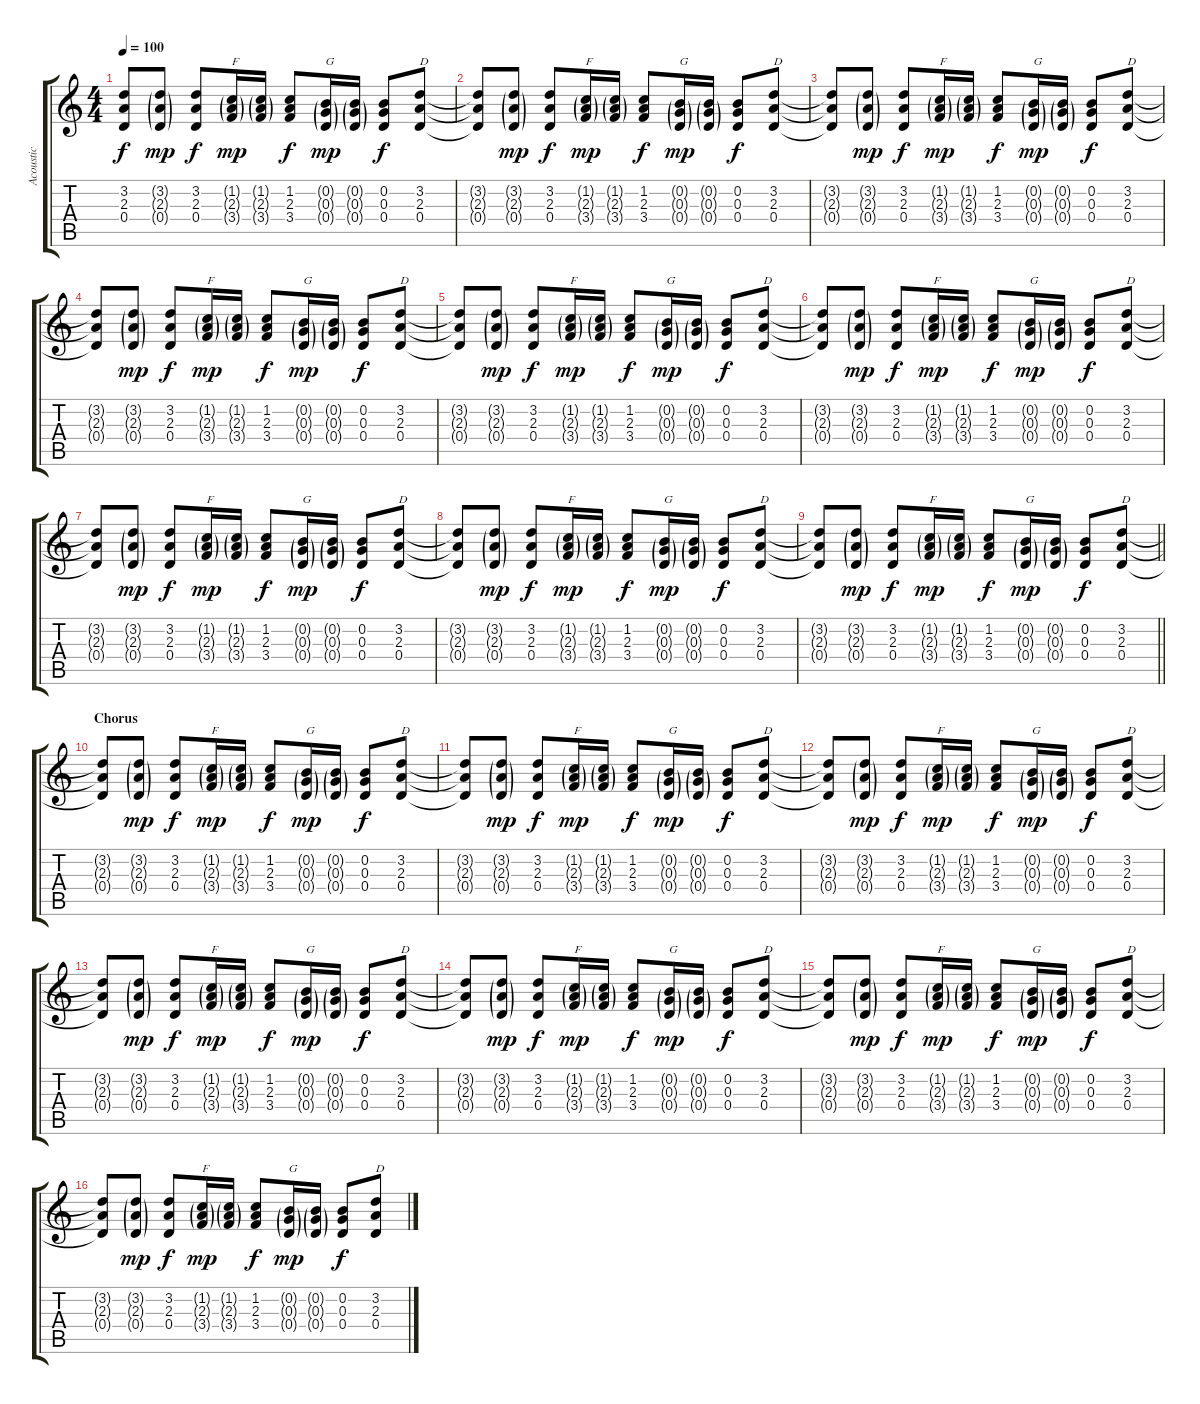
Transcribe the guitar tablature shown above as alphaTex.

\track ("Acoustic" "Acoustic") {instrument acousticguitarsteel}
\staff {score tabs}
\tuning (E4 B3 G3 D3 A2 E2) {hide}
\ts (4 4)
\tempo 100
\clef g2
\ks c
(3.2{t} 2.3{t} 0.4{t}).8{dy f} (3.2{g} 2.3{g} 0.4{g}).8{dy mp} (3.2 2.3 0.4).8{dy f} (1.2{g} 2.3{g} 3.4{g}).16{txt "F" dy mp} (1.2{g} 2.3{g} 3.4{g}).16 (1.2 2.3 3.4).8{dy f} (0.2{g} 0.3{g} 0.4{g}).16{txt "G" dy mp} (0.2{g} 0.3{g} 0.4{g}).16 (0.2 0.3 0.4).8{dy f} (3.2 2.3 0.4).8{txt "D"} |
(3.2{t} 2.3{t} 0.4{t}).8 (3.2{g} 2.3{g} 0.4{g}).8{dy mp} (3.2 2.3 0.4).8{dy f} (1.2{g} 2.3{g} 3.4{g}).16{txt "F" dy mp} (1.2{g} 2.3{g} 3.4{g}).16 (1.2 2.3 3.4).8{dy f} (0.2{g} 0.3{g} 0.4{g}).16{txt "G" dy mp} (0.2{g} 0.3{g} 0.4{g}).16 (0.2 0.3 0.4).8{dy f} (3.2 2.3 0.4).8{txt "D"} |
(3.2{t} 2.3{t} 0.4{t}).8 (3.2{g} 2.3{g} 0.4{g}).8{dy mp} (3.2 2.3 0.4).8{dy f} (1.2{g} 2.3{g} 3.4{g}).16{txt "F" dy mp} (1.2{g} 2.3{g} 3.4{g}).16 (1.2 2.3 3.4).8{dy f} (0.2{g} 0.3{g} 0.4{g}).16{txt "G" dy mp} (0.2{g} 0.3{g} 0.4{g}).16 (0.2 0.3 0.4).8{dy f} (3.2 2.3 0.4).8{txt "D"} |
(3.2{t} 2.3{t} 0.4{t}).8 (3.2{g} 2.3{g} 0.4{g}).8{dy mp} (3.2 2.3 0.4).8{dy f} (1.2{g} 2.3{g} 3.4{g}).16{txt "F" dy mp} (1.2{g} 2.3{g} 3.4{g}).16 (1.2 2.3 3.4).8{dy f} (0.2{g} 0.3{g} 0.4{g}).16{txt "G" dy mp} (0.2{g} 0.3{g} 0.4{g}).16 (0.2 0.3 0.4).8{dy f} (3.2 2.3 0.4).8{txt "D"} |
(3.2{t} 2.3{t} 0.4{t}).8 (3.2{g} 2.3{g} 0.4{g}).8{dy mp} (3.2 2.3 0.4).8{dy f} (1.2{g} 2.3{g} 3.4{g}).16{txt "F" dy mp} (1.2{g} 2.3{g} 3.4{g}).16 (1.2 2.3 3.4).8{dy f} (0.2{g} 0.3{g} 0.4{g}).16{txt "G" dy mp} (0.2{g} 0.3{g} 0.4{g}).16 (0.2 0.3 0.4).8{dy f} (3.2 2.3 0.4).8{txt "D"} |
(3.2{t} 2.3{t} 0.4{t}).8 (3.2{g} 2.3{g} 0.4{g}).8{dy mp} (3.2 2.3 0.4).8{dy f} (1.2{g} 2.3{g} 3.4{g}).16{txt "F" dy mp} (1.2{g} 2.3{g} 3.4{g}).16 (1.2 2.3 3.4).8{dy f} (0.2{g} 0.3{g} 0.4{g}).16{txt "G" dy mp} (0.2{g} 0.3{g} 0.4{g}).16 (0.2 0.3 0.4).8{dy f} (3.2 2.3 0.4).8{txt "D"} |
(3.2{t} 2.3{t} 0.4{t}).8 (3.2{g} 2.3{g} 0.4{g}).8{dy mp} (3.2 2.3 0.4).8{dy f} (1.2{g} 2.3{g} 3.4{g}).16{txt "F" dy mp} (1.2{g} 2.3{g} 3.4{g}).16 (1.2 2.3 3.4).8{dy f} (0.2{g} 0.3{g} 0.4{g}).16{txt "G" dy mp} (0.2{g} 0.3{g} 0.4{g}).16 (0.2 0.3 0.4).8{dy f} (3.2 2.3 0.4).8{txt "D"} |
(3.2{t} 2.3{t} 0.4{t}).8 (3.2{g} 2.3{g} 0.4{g}).8{dy mp} (3.2 2.3 0.4).8{dy f} (1.2{g} 2.3{g} 3.4{g}).16{txt "F" dy mp} (1.2{g} 2.3{g} 3.4{g}).16 (1.2 2.3 3.4).8{dy f} (0.2{g} 0.3{g} 0.4{g}).16{txt "G" dy mp} (0.2{g} 0.3{g} 0.4{g}).16 (0.2 0.3 0.4).8{dy f} (3.2 2.3 0.4).8{txt "D"} |
\barLineRight lightlight
(3.2{t} 2.3{t} 0.4{t}).8 (3.2{g} 2.3{g} 0.4{g}).8{dy mp} (3.2 2.3 0.4).8{dy f} (1.2{g} 2.3{g} 3.4{g}).16{txt "F" dy mp} (1.2{g} 2.3{g} 3.4{g}).16 (1.2 2.3 3.4).8{dy f} (0.2{g} 0.3{g} 0.4{g}).16{txt "G" dy mp} (0.2{g} 0.3{g} 0.4{g}).16 (0.2 0.3 0.4).8{dy f} (3.2 2.3 0.4).8{txt "D"} |
\section ("" "Chorus")
(3.2{t} 2.3{t} 0.4{t}).8 (3.2{g} 2.3{g} 0.4{g}).8{dy mp} (3.2 2.3 0.4).8{dy f} (1.2{g} 2.3{g} 3.4{g}).16{txt "F" dy mp} (1.2{g} 2.3{g} 3.4{g}).16 (1.2 2.3 3.4).8{dy f} (0.2{g} 0.3{g} 0.4{g}).16{txt "G" dy mp} (0.2{g} 0.3{g} 0.4{g}).16 (0.2 0.3 0.4).8{dy f} (3.2 2.3 0.4).8{txt "D"} |
(3.2{t} 2.3{t} 0.4{t}).8 (3.2{g} 2.3{g} 0.4{g}).8{dy mp} (3.2 2.3 0.4).8{dy f} (1.2{g} 2.3{g} 3.4{g}).16{txt "F" dy mp} (1.2{g} 2.3{g} 3.4{g}).16 (1.2 2.3 3.4).8{dy f} (0.2{g} 0.3{g} 0.4{g}).16{txt "G" dy mp} (0.2{g} 0.3{g} 0.4{g}).16 (0.2 0.3 0.4).8{dy f} (3.2 2.3 0.4).8{txt "D"} |
(3.2{t} 2.3{t} 0.4{t}).8 (3.2{g} 2.3{g} 0.4{g}).8{dy mp} (3.2 2.3 0.4).8{dy f} (1.2{g} 2.3{g} 3.4{g}).16{txt "F" dy mp} (1.2{g} 2.3{g} 3.4{g}).16 (1.2 2.3 3.4).8{dy f} (0.2{g} 0.3{g} 0.4{g}).16{txt "G" dy mp} (0.2{g} 0.3{g} 0.4{g}).16 (0.2 0.3 0.4).8{dy f} (3.2 2.3 0.4).8{txt "D"} |
(3.2{t} 2.3{t} 0.4{t}).8 (3.2{g} 2.3{g} 0.4{g}).8{dy mp} (3.2 2.3 0.4).8{dy f} (1.2{g} 2.3{g} 3.4{g}).16{txt "F" dy mp} (1.2{g} 2.3{g} 3.4{g}).16 (1.2 2.3 3.4).8{dy f} (0.2{g} 0.3{g} 0.4{g}).16{txt "G" dy mp} (0.2{g} 0.3{g} 0.4{g}).16 (0.2 0.3 0.4).8{dy f} (3.2 2.3 0.4).8{txt "D"} |
(3.2{t} 2.3{t} 0.4{t}).8 (3.2{g} 2.3{g} 0.4{g}).8{dy mp} (3.2 2.3 0.4).8{dy f} (1.2{g} 2.3{g} 3.4{g}).16{txt "F" dy mp} (1.2{g} 2.3{g} 3.4{g}).16 (1.2 2.3 3.4).8{dy f} (0.2{g} 0.3{g} 0.4{g}).16{txt "G" dy mp} (0.2{g} 0.3{g} 0.4{g}).16 (0.2 0.3 0.4).8{dy f} (3.2 2.3 0.4).8{txt "D"} |
(3.2{t} 2.3{t} 0.4{t}).8 (3.2{g} 2.3{g} 0.4{g}).8{dy mp} (3.2 2.3 0.4).8{dy f} (1.2{g} 2.3{g} 3.4{g}).16{txt "F" dy mp} (1.2{g} 2.3{g} 3.4{g}).16 (1.2 2.3 3.4).8{dy f} (0.2{g} 0.3{g} 0.4{g}).16{txt "G" dy mp} (0.2{g} 0.3{g} 0.4{g}).16 (0.2 0.3 0.4).8{dy f} (3.2 2.3 0.4).8{txt "D"} |
(3.2{t} 2.3{t} 0.4{t}).8 (3.2{g} 2.3{g} 0.4{g}).8{dy mp} (3.2 2.3 0.4).8{dy f} (1.2{g} 2.3{g} 3.4{g}).16{txt "F" dy mp} (1.2{g} 2.3{g} 3.4{g}).16 (1.2 2.3 3.4).8{dy f} (0.2{g} 0.3{g} 0.4{g}).16{txt "G" dy mp} (0.2{g} 0.3{g} 0.4{g}).16 (0.2 0.3 0.4).8{dy f} (3.2 2.3 0.4).8{txt "D"}
